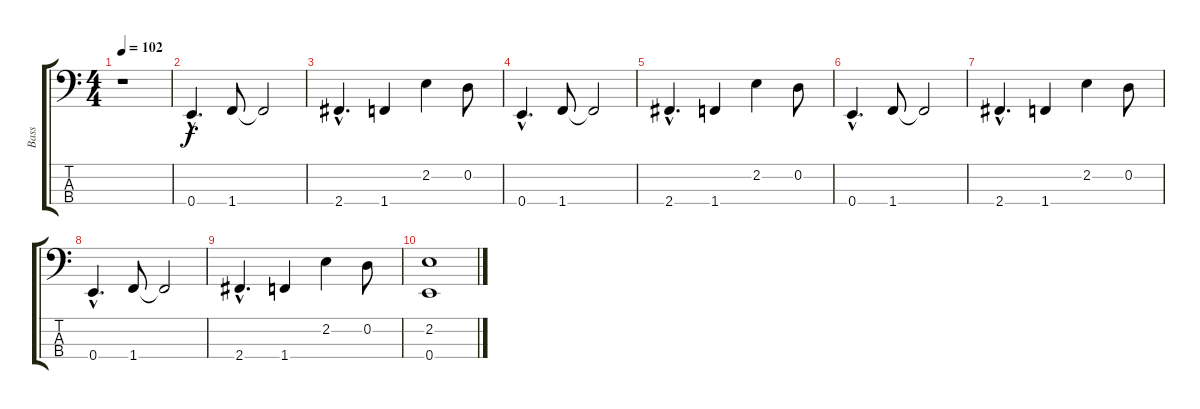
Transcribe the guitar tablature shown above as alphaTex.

\track ("Bass" "Bass") {instrument electricbassfinger}
\staff {score tabs}
\tuning (G2 D2 A1 E1) {hide}
\ts (4 4)
\tempo 102
\clef f4
\ks c
r.1{dy f} |
0.4{hac}.4{d} 1.4.8 1.4{t}.2 |
2.4{hac}.4{d} 1.4.4 2.2.4 0.2.8 |
0.4{hac}.4{d} 1.4.8 1.4{t}.2 |
2.4{hac}.4{d} 1.4.4 2.2.4 0.2.8 |
0.4{hac}.4{d} 1.4.8 1.4{t}.2 |
2.4{hac}.4{d} 1.4.4 2.2.4 0.2.8 |
0.4{hac}.4{d} 1.4.8 1.4{t}.2 |
2.4{hac}.4{d} 1.4.4 2.2.4 0.2.8 |
(2.2 0.4).1
